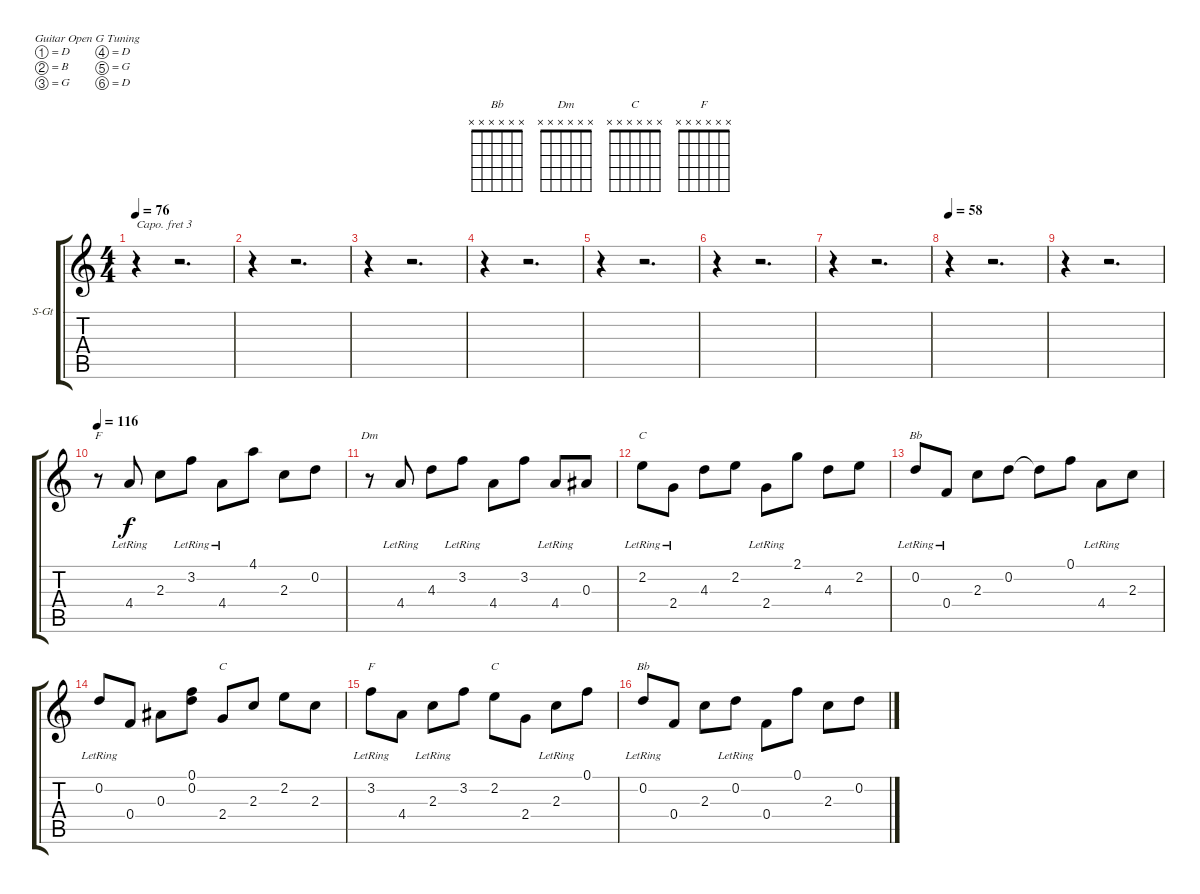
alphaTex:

\bracketExtendMode groupsimilarinstruments
\firstSystemTrackNameOrientation horizontal
\otherSystemsTrackNameOrientation horizontal
\track ("Guitare dobro" "S-Gt") {instrument acousticguitarsteel}
\staff {score tabs}
\capo 3
\tuning (D4 B3 G3 D3 G2 D2)
\chord ("Bb" x x x x x x)
\chord ("Dm" x x x x x x)
\chord ("C" x x x x x x)
\chord ("F" x x x x x x)
\ts (4 4)
\tempo 76
\clef g2
\ks c
r.4{dy f} r.2{d} |
r.4 r.2{d} |
r.4 r.2{d} |
r.4 r.2{d} |
r.4 r.2{d} |
r.4 r.2{d} |
r.4 r.2{d} |
\tempo 58
r.4 r.2{d} |
r.4 r.2{d} |
\tempo 116
r.8{ch "F"} 4.4{lr}.8 2.3.8 3.2{lr}.8 4.4{lr}.8 4.1.8 2.3.8 0.2.8 |
r.8{ch "Dm"} 4.4{lr}.8 4.3.8 3.2{lr}.8 4.4.8 3.2.8 4.4{lr}.8 0.3.8 |
2.2{lr}.8{ch "C"} 2.4{lr}.8 4.3.8 2.2.8 2.4{lr}.8 2.1.8 4.3.8 2.2.8 |
0.2{lr}.8{ch "Bb"} 0.4{lr}.8 2.3.8 0.2.8 0.2{t}.8 0.1.8 4.4{lr}.8 2.3.8 |
0.2{lr}.8 0.4.8 0.3.8 (0.1 0.2).8 2.4.8{ch "C"} 2.3.8 2.2.8 2.3.8 |
3.2{lr}.8{ch "F"} 4.4.8 2.3{lr}.8 3.2.8 2.2.8{ch "C"} 2.4.8 2.3{lr}.8 0.1.8 |
0.2{lr}.8{ch "Bb"} 0.4.8 2.3.8 0.2{lr}.8 0.4.8 0.1.8 2.3.8 0.2.8
